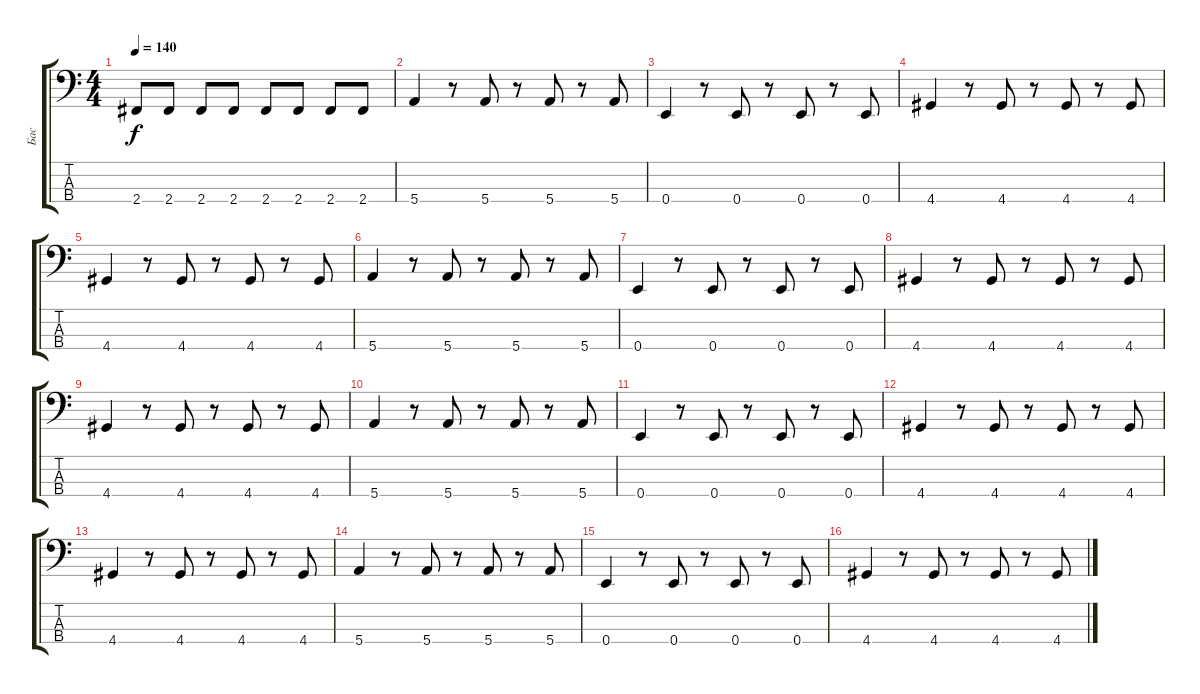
\track ("Бас" "Бас") {instrument electricbassfinger}
\staff {score tabs}
\tuning (G2 D2 A1 E1) {hide}
\ts (4 4)
\tempo 140
\clef f4
\ks c
2.4.8{dy f} 2.4.8 2.4.8 2.4.8 2.4.8 2.4.8 2.4.8 2.4.8 |
5.4.4 r.8 5.4.8 r.8 5.4.8 r.8 5.4.8 |
0.4.4 r.8 0.4.8 r.8 0.4.8 r.8 0.4.8 |
4.4.4 r.8 4.4.8 r.8 4.4.8 r.8 4.4.8 |
4.4.4 r.8 4.4.8 r.8 4.4.8 r.8 4.4.8 |
5.4.4 r.8 5.4.8 r.8 5.4.8 r.8 5.4.8 |
0.4.4 r.8 0.4.8 r.8 0.4.8 r.8 0.4.8 |
4.4.4 r.8 4.4.8 r.8 4.4.8 r.8 4.4.8 |
4.4.4 r.8 4.4.8 r.8 4.4.8 r.8 4.4.8 |
5.4.4 r.8 5.4.8 r.8 5.4.8 r.8 5.4.8 |
0.4.4 r.8 0.4.8 r.8 0.4.8 r.8 0.4.8 |
4.4.4 r.8 4.4.8 r.8 4.4.8 r.8 4.4.8 |
4.4.4 r.8 4.4.8 r.8 4.4.8 r.8 4.4.8 |
5.4.4 r.8 5.4.8 r.8 5.4.8 r.8 5.4.8 |
0.4.4 r.8 0.4.8 r.8 0.4.8 r.8 0.4.8 |
4.4.4 r.8 4.4.8 r.8 4.4.8 r.8 4.4.8
